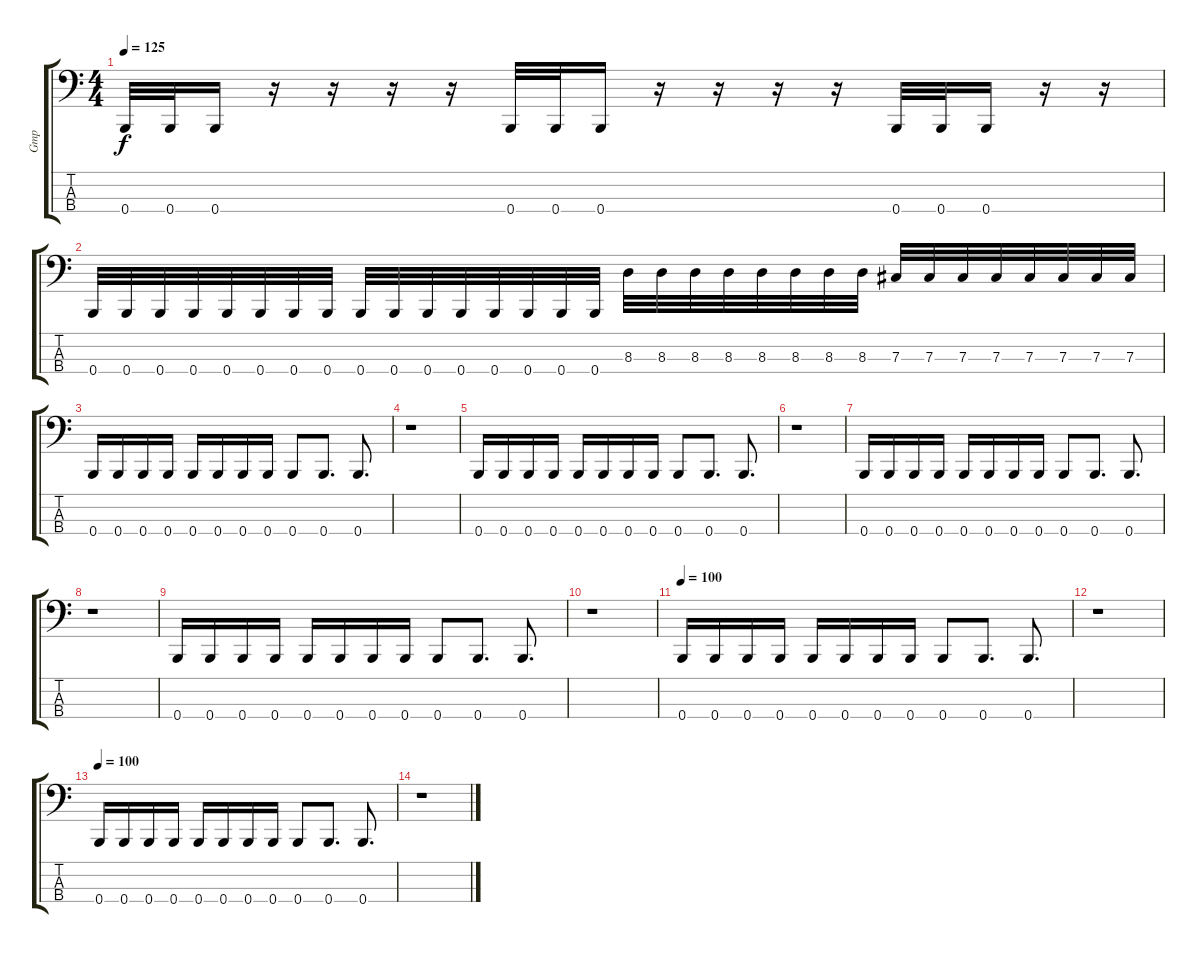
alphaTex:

\track ("Gmp" "Gmp") {instrument electricbasspick}
\staff {score tabs}
\tuning (E2 B1 Gb1 B0) {hide}
\ts (4 4)
\tempo 125
\clef f4
\ks c
0.4.32{dy f} 0.4.32 0.4.16 r.16 r.16 r.16 r.16 0.4.32 0.4.32 0.4.16 r.16 r.16 r.16 r.16 0.4.32 0.4.32 0.4.16 r.16 r.16 |
0.4.32 0.4.32 0.4.32 0.4.32 0.4.32 0.4.32 0.4.32 0.4.32 0.4.32 0.4.32 0.4.32 0.4.32 0.4.32 0.4.32 0.4.32 0.4.32 8.3.32 8.3.32 8.3.32 8.3.32 8.3.32 8.3.32 8.3.32 8.3.32 7.3.32 7.3.32 7.3.32 7.3.32 7.3.32 7.3.32 7.3.32 7.3.32 |
0.4.16 0.4.16 0.4.16 0.4.16 0.4.16 0.4.16 0.4.16 0.4.16 0.4.8 0.4.8{d} 0.4.8{d} |
r.1 |
0.4.16 0.4.16 0.4.16 0.4.16 0.4.16 0.4.16 0.4.16 0.4.16 0.4.8 0.4.8{d} 0.4.8{d} |
r.1 |
0.4.16 0.4.16 0.4.16 0.4.16 0.4.16 0.4.16 0.4.16 0.4.16 0.4.8 0.4.8{d} 0.4.8{d} |
r.1 |
0.4.16 0.4.16 0.4.16 0.4.16 0.4.16 0.4.16 0.4.16 0.4.16 0.4.8 0.4.8{d} 0.4.8{d} |
r.1 |
\tempo 100
0.4.16 0.4.16 0.4.16 0.4.16 0.4.16 0.4.16 0.4.16 0.4.16 0.4.8 0.4.8{d} 0.4.8{d} |
r.1 |
\tempo 100
0.4.16 0.4.16 0.4.16 0.4.16 0.4.16 0.4.16 0.4.16 0.4.16 0.4.8 0.4.8{d} 0.4.8{d} |
r.1
